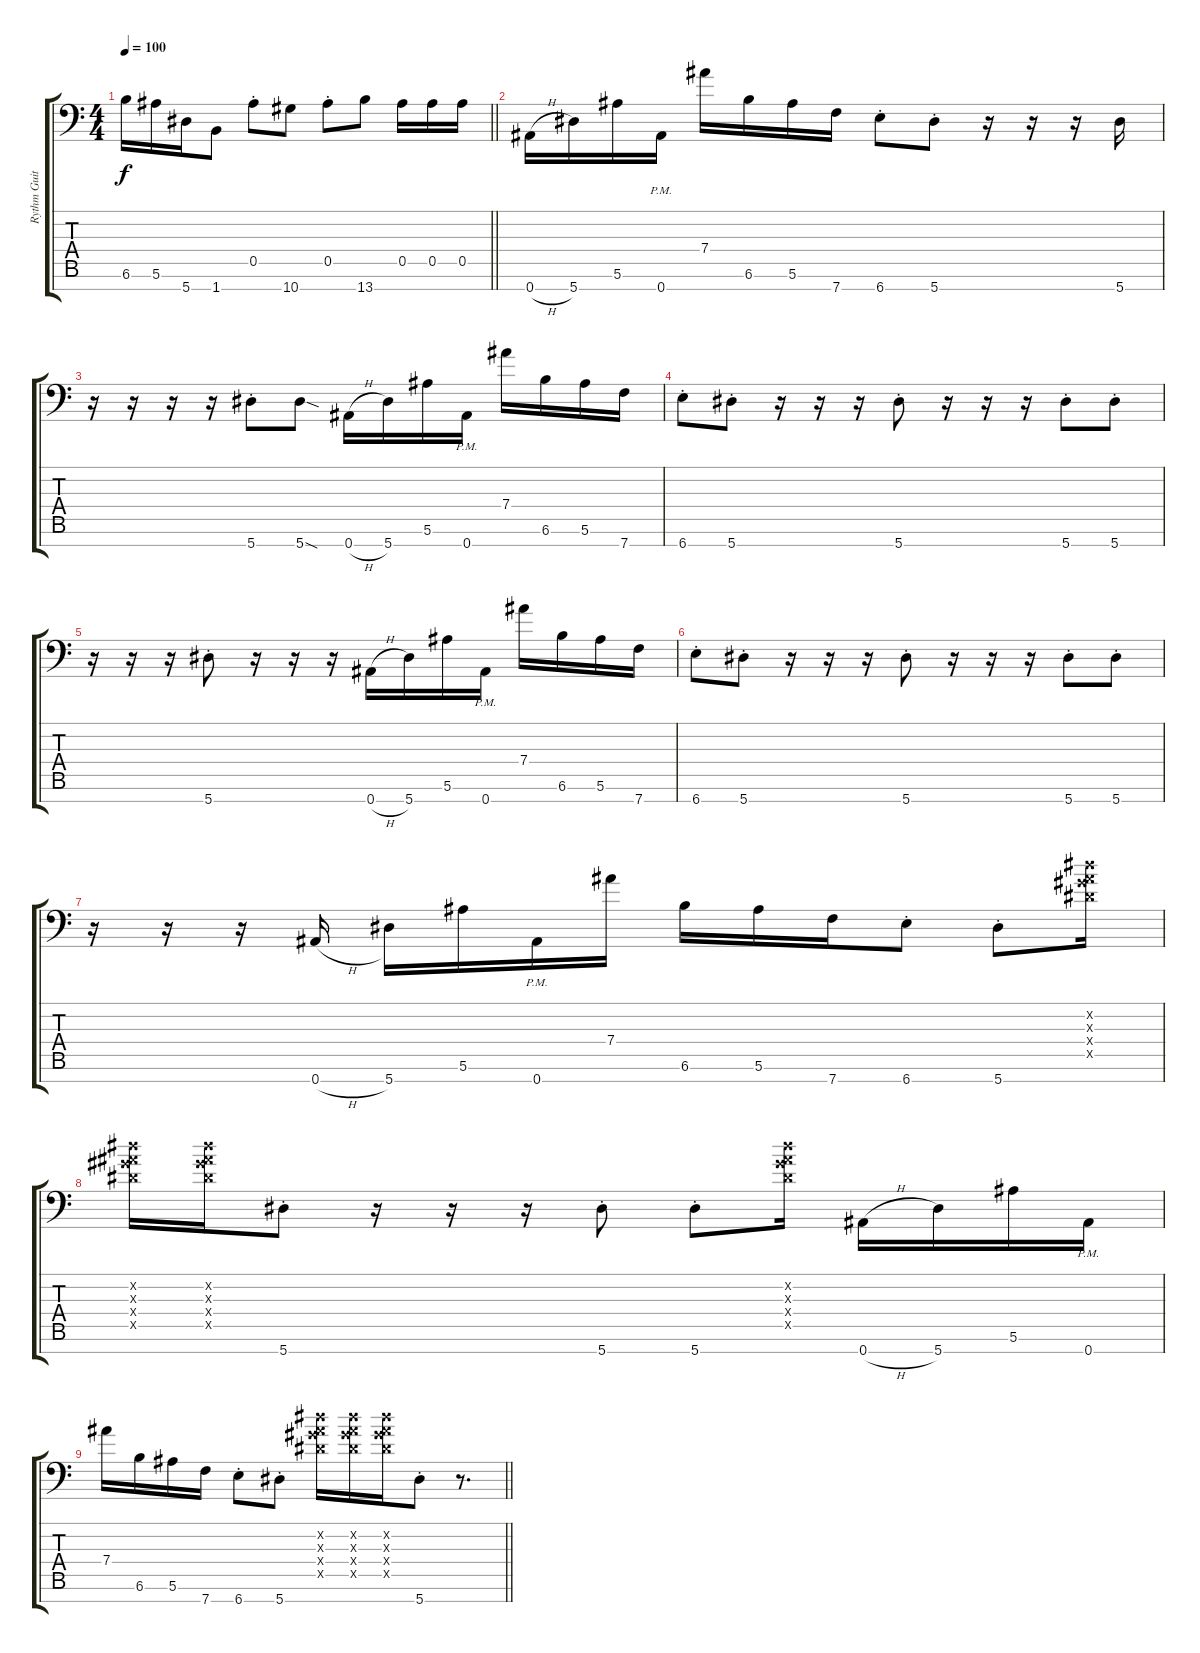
\track ("Rythm Guitar #1" "Rythm Guit") {instrument distortionguitar}
\staff {score tabs}
\tuning (Eb4 Bb3 F3 Eb3 Bb2 F2 Bb1) {hide}
\ts (4 4)
\tempo 100
\clef f4
\barLineRight lightlight
\ks c
6.6.16{dy f} 5.6.16 5.7.16 1.7.8 0.5{st}.8 10.7.8 0.5{st}.8 13.7.8 0.5.16 0.5.16 0.5.16 |
\section ("" "")
0.7{h}.16 5.7.16 5.6.16 0.7{pm}.16 7.4.16 6.6.16 5.6.16 7.7.16 6.7{st}.8 5.7{st}.8 r.16 r.16 r.16 5.7.16 |
r.16 r.16 r.16 r.16 5.7{st}.8 5.7{sod}.8 0.7{h}.16 5.7.16 5.6.16 0.7{pm}.16 7.4.16 6.6.16 5.6.16 7.7.16 |
6.7{st}.8 5.7{st}.8 r.16 r.16 r.16 5.7{st}.8 r.16 r.16 r.16 5.7{st}.8 5.7{st}.8 |
r.16 r.16 r.16 5.7{st}.8 r.16 r.16 r.16 0.7{h}.16 5.7.16 5.6.16 0.7{pm}.16 7.4.16 6.6.16 5.6.16 7.7.16 |
6.7{st}.8 5.7{st}.8 r.16 r.16 r.16 5.7{st}.8 r.16 r.16 r.16 5.7{st}.8 5.7{st}.8 |
r.16 r.16 r.16 0.7{h}.16 5.7.16 5.6.16 0.7{pm}.16 7.4.16 6.6.16 5.6.16 7.7.16 6.7{st}.8 5.7{st}.8 (5.2{x} 5.3{x} 5.4{x} 5.5{x}).16 |
(5.2{x} 5.3{x} 5.4{x} 5.5{x}).16 (5.2{x} 5.3{x} 5.4{x} 5.5{x}).16 5.7{st}.8 r.16 r.16 r.16 5.7{st}.8 5.7{st}.8 (5.2{x} 5.3{x} 5.4{x} 5.5{x}).16 0.7{h}.16 5.7.16 5.6.16 0.7{pm}.16 |
\barLineRight lightlight
7.4.16 6.6.16 5.6.16 7.7.16 6.7{st}.8 5.7{st}.8 (5.2{x} 5.3{x} 5.4{x} 5.5{x}).16 (5.2{x} 5.3{x} 5.4{x} 5.5{x}).16 (5.2{x} 5.3{x} 5.4{x} 5.5{x}).16 5.7{st}.8 r.8{d}
